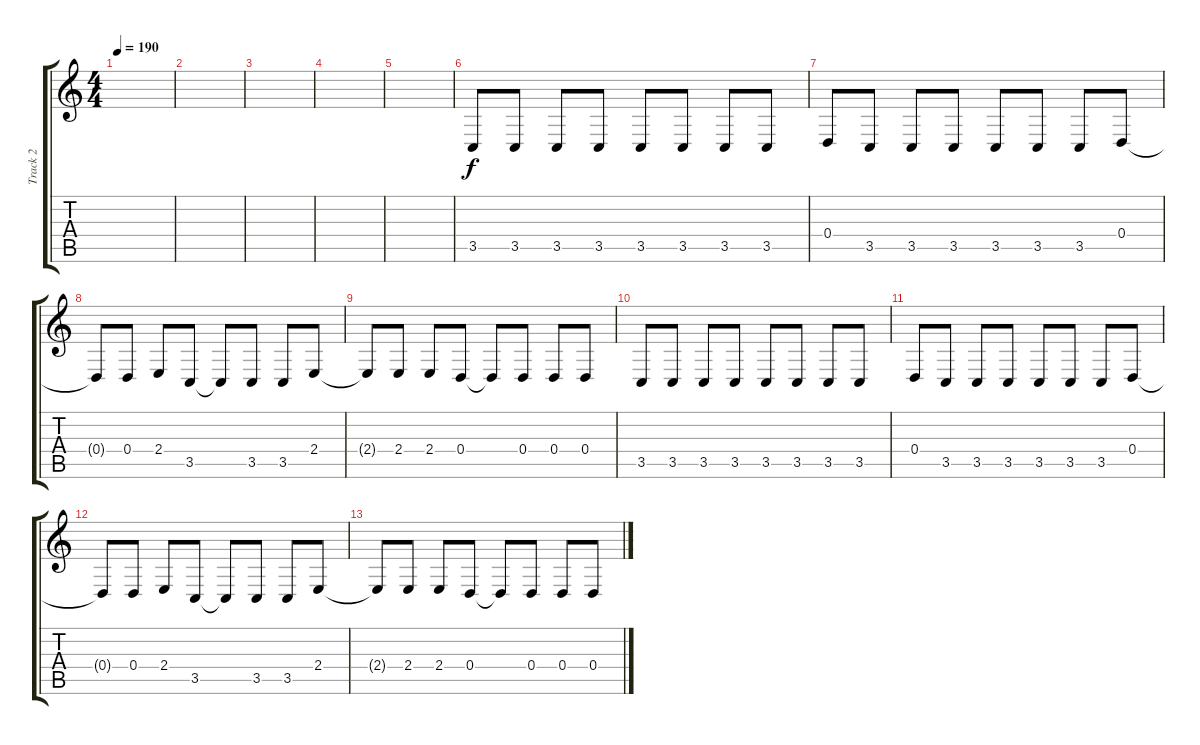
\track ("Track 2" "Track 2") {instrument lead1square}
\staff {score tabs}
\tuning (E4 B3 G3 D3 A2 E2) {hide}
\ts (4 4)
\tempo 190
\clef g2
\ks c
|
|
|
|
|
3.5.8 3.5.8 3.5.8 3.5.8 3.5.8 3.5.8 3.5.8 3.5.8 |
0.4.8 3.5.8 3.5.8 3.5.8 3.5.8 3.5.8 3.5.8 0.4.8 |
0.4{t}.8 0.4.8 2.4.8 3.5.8 3.5{t}.8 3.5.8 3.5.8 2.4.8 |
2.4{t}.8 2.4.8 2.4.8 0.4.8 0.4{t}.8 0.4.8 0.4.8 0.4.8 |
3.5.8 3.5.8 3.5.8 3.5.8 3.5.8 3.5.8 3.5.8 3.5.8 |
0.4.8 3.5.8 3.5.8 3.5.8 3.5.8 3.5.8 3.5.8 0.4.8 |
0.4{t}.8 0.4.8 2.4.8 3.5.8 3.5{t}.8 3.5.8 3.5.8 2.4.8 |
2.4{t}.8 2.4.8 2.4.8 0.4.8 0.4{t}.8 0.4.8 0.4.8 0.4.8
